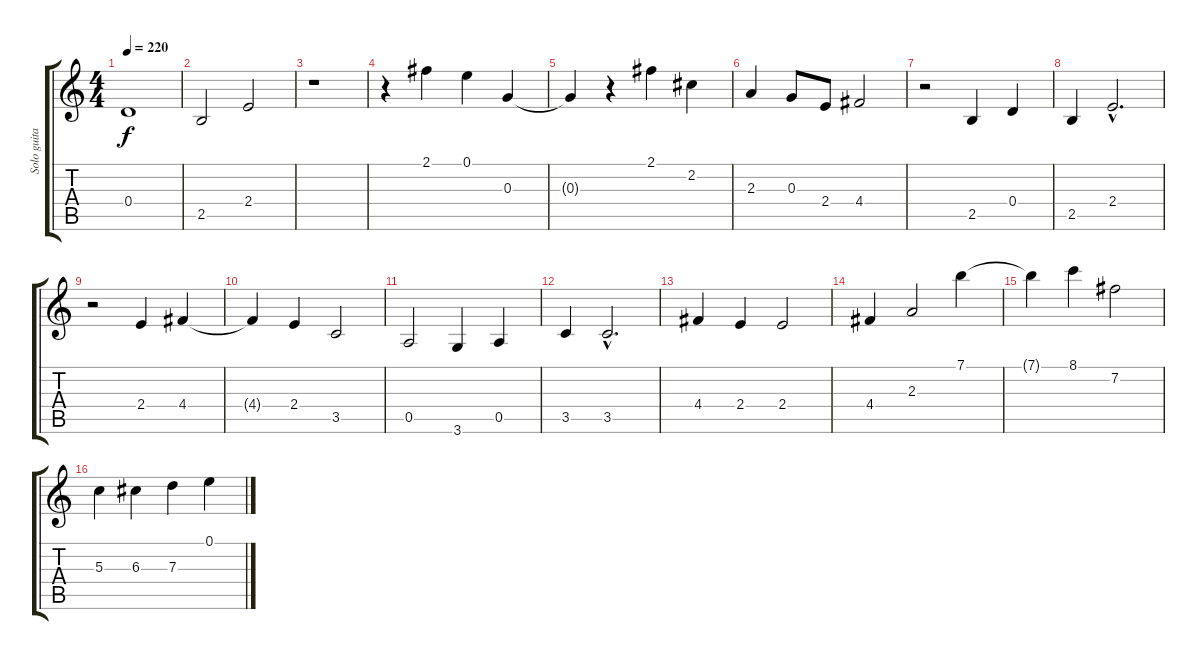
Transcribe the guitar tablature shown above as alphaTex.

\track ("Solo guitar" "Solo guita") {instrument electricguitarclean}
\staff {score tabs}
\tuning (E4 B3 G3 D3 A2 E2) {hide}
\ts (4 4)
\tempo 220
\clef g2
\ks c
0.4.1{dy f} |
2.5.2 2.4.2 |
r.1 |
r.4 2.1.4 0.1.4 0.3.4 |
0.3{t}.4 r.4 2.1.4 2.2.4 |
2.3.4 0.3.8 2.4.8 4.4.2 |
r.2 2.5.4 0.4.4 |
2.5.4 2.4{hac}.2{d} |
r.2 2.4.4 4.4.4 |
4.4{t}.4 2.4.4 3.5.2 |
0.5.2 3.6.4 0.5.4 |
3.5.4 3.5{hac}.2{d} |
4.4.4 2.4.4 2.4.2 |
4.4.4 2.3.2 7.1.4 |
7.1{t}.4 8.1.4 7.2.2 |
5.3.4 6.3.4 7.3.4 0.1.4
